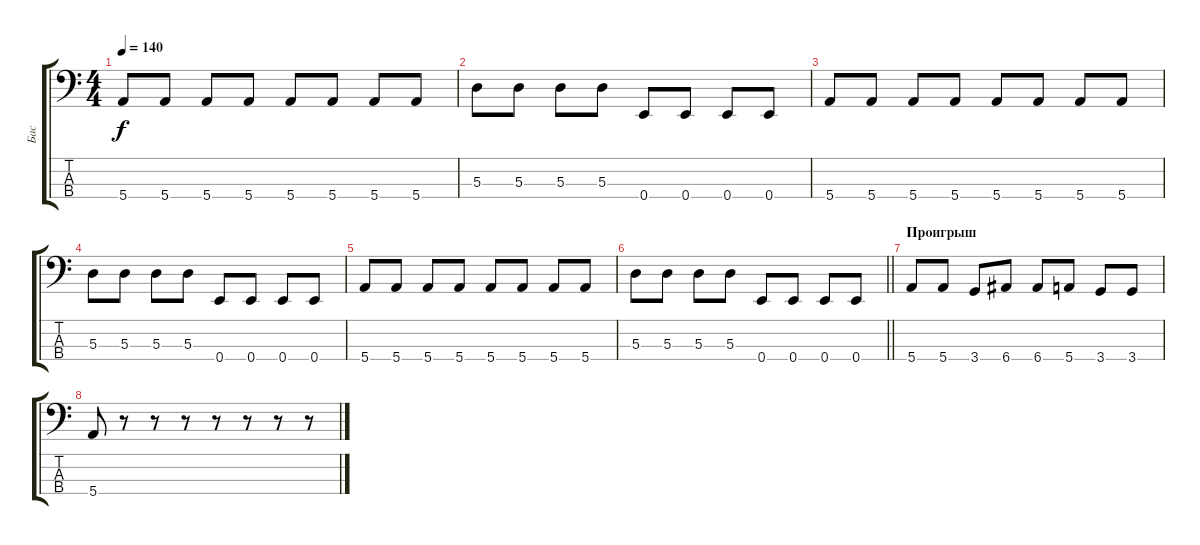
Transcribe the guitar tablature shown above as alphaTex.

\track ("Бас" "Бас") {instrument electricbassfinger}
\staff {score tabs}
\tuning (G2 D2 A1 E1) {hide}
\ts (4 4)
\tempo 140
\clef f4
\ks c
5.4.8{dy f} 5.4.8 5.4.8 5.4.8 5.4.8 5.4.8 5.4.8 5.4.8 |
5.3.8 5.3.8 5.3.8 5.3.8 0.4.8 0.4.8 0.4.8 0.4.8 |
5.4.8 5.4.8 5.4.8 5.4.8 5.4.8 5.4.8 5.4.8 5.4.8 |
5.3.8 5.3.8 5.3.8 5.3.8 0.4.8 0.4.8 0.4.8 0.4.8 |
5.4.8 5.4.8 5.4.8 5.4.8 5.4.8 5.4.8 5.4.8 5.4.8 |
\barLineRight lightlight
5.3.8 5.3.8 5.3.8 5.3.8 0.4.8 0.4.8 0.4.8 0.4.8 |
\section ("" "Проигрыш")
5.4.8 5.4.8 3.4.8 6.4.8 6.4.8 5.4.8 3.4.8 3.4.8 |
5.4.8 r.8 r.8 r.8 r.8 r.8 r.8 r.8
